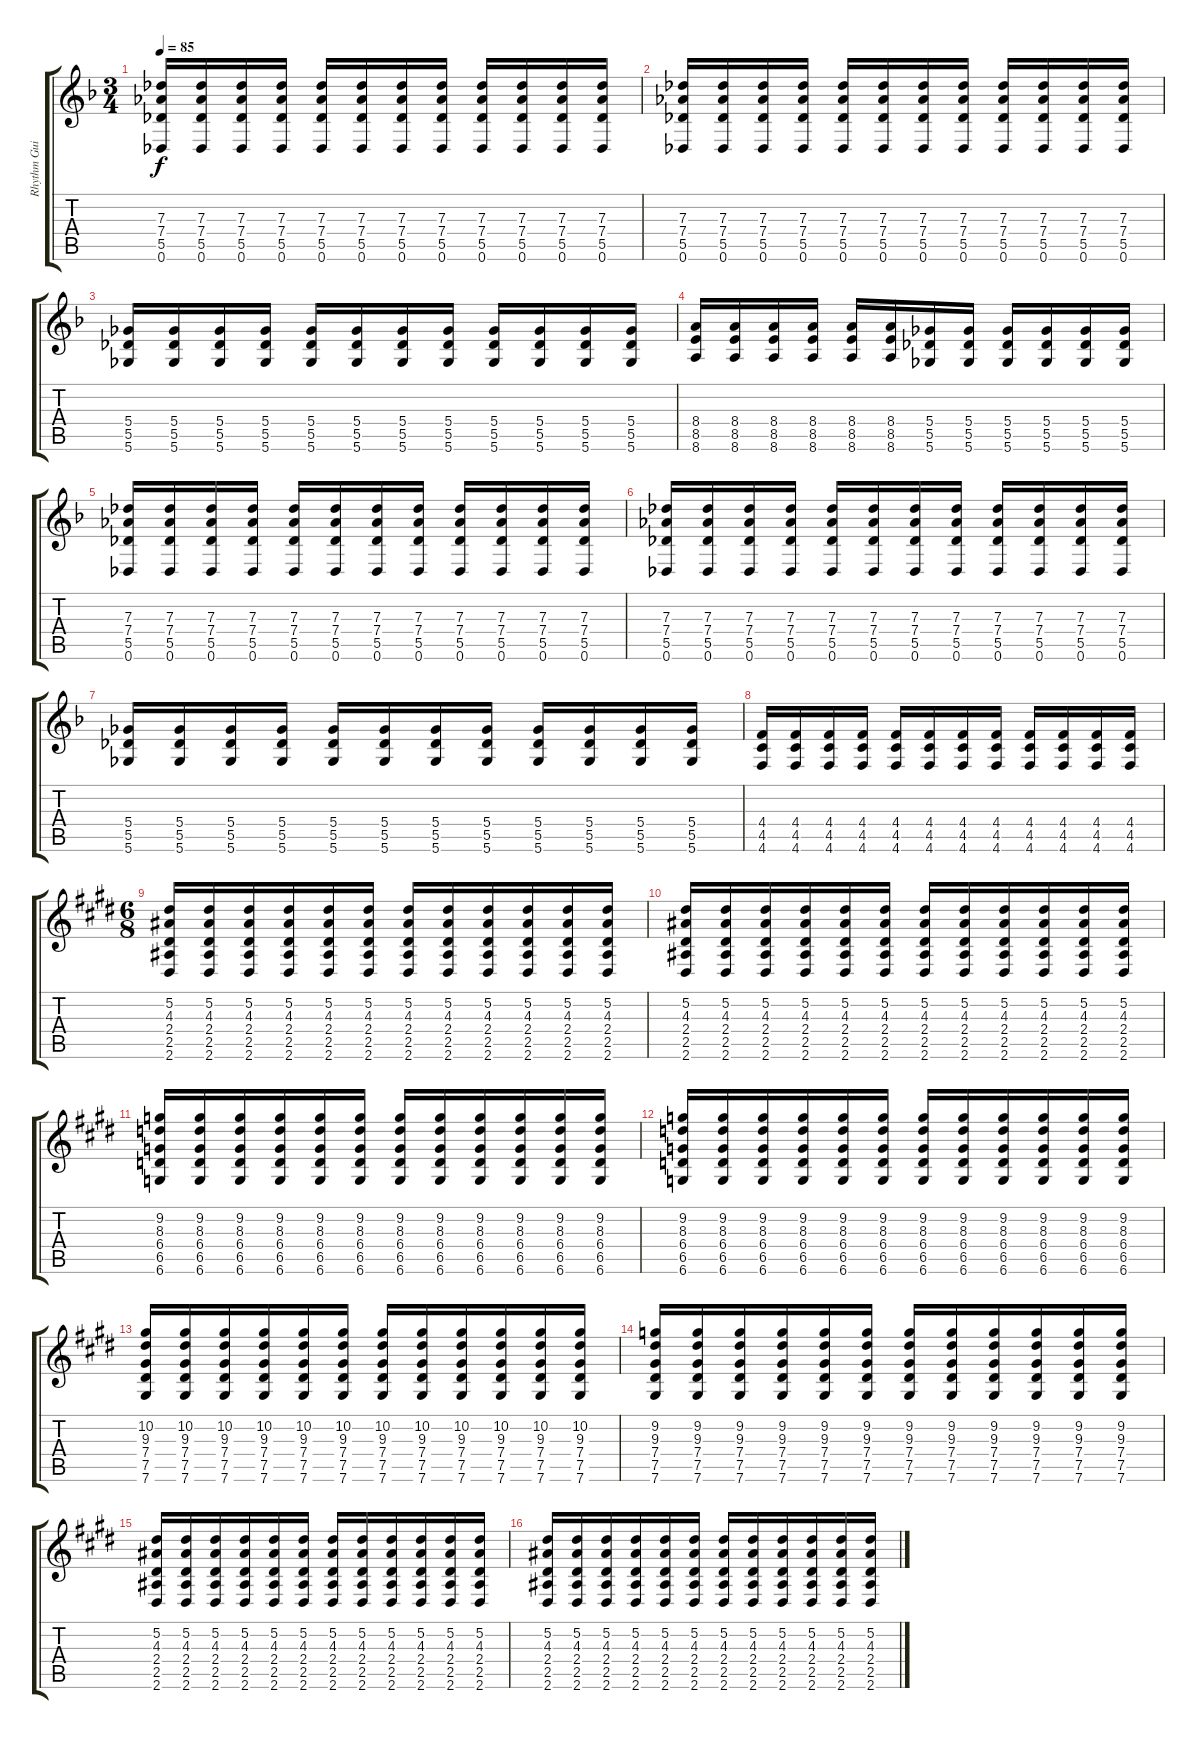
\track ("Rhythm Guitar 1" "Rhythm Gui") {instrument distortionguitar}
\staff {score tabs}
\tuning (Eb4 Bb3 Gb3 Db3 Ab2 Db2) {hide}
\ts (3 4)
\tempo 85
\clef g2
\ks f
(7.3 7.4 5.5 0.6).16{dy f instrument distortionguitar} (7.3 7.4 5.5 0.6).16 (7.3 7.4 5.5 0.6).16 (7.3 7.4 5.5 0.6).16 (7.3 7.4 5.5 0.6).16 (7.3 7.4 5.5 0.6).16 (7.3 7.4 5.5 0.6).16 (7.3 7.4 5.5 0.6).16 (7.3 7.4 5.5 0.6).16 (7.3 7.4 5.5 0.6).16 (7.3 7.4 5.5 0.6).16 (7.3 7.4 5.5 0.6).16 |
(7.3 7.4 5.5 0.6).16 (7.3 7.4 5.5 0.6).16 (7.3 7.4 5.5 0.6).16 (7.3 7.4 5.5 0.6).16 (7.3 7.4 5.5 0.6).16 (7.3 7.4 5.5 0.6).16 (7.3 7.4 5.5 0.6).16 (7.3 7.4 5.5 0.6).16 (7.3 7.4 5.5 0.6).16 (7.3 7.4 5.5 0.6).16 (7.3 7.4 5.5 0.6).16 (7.3 7.4 5.5 0.6).16 |
(5.4 5.5 5.6).16 (5.4 5.5 5.6).16 (5.4 5.5 5.6).16 (5.4 5.5 5.6).16 (5.4 5.5 5.6).16 (5.4 5.5 5.6).16 (5.4 5.5 5.6).16 (5.4 5.5 5.6).16 (5.4 5.5 5.6).16 (5.4 5.5 5.6).16 (5.4 5.5 5.6).16 (5.4 5.5 5.6).16 |
(8.4 8.5 8.6).16 (8.4 8.5 8.6).16 (8.4 8.5 8.6).16 (8.4 8.5 8.6).16 (8.4 8.5 8.6).16 (8.4 8.5 8.6).16 (5.4 5.5 5.6).16 (5.4 5.5 5.6).16 (5.4 5.5 5.6).16 (5.4 5.5 5.6).16 (5.4 5.5 5.6).16 (5.4 5.5 5.6).16 |
(7.3 7.4 5.5 0.6).16 (7.3 7.4 5.5 0.6).16 (7.3 7.4 5.5 0.6).16 (7.3 7.4 5.5 0.6).16 (7.3 7.4 5.5 0.6).16 (7.3 7.4 5.5 0.6).16 (7.3 7.4 5.5 0.6).16 (7.3 7.4 5.5 0.6).16 (7.3 7.4 5.5 0.6).16 (7.3 7.4 5.5 0.6).16 (7.3 7.4 5.5 0.6).16 (7.3 7.4 5.5 0.6).16 |
(7.3 7.4 5.5 0.6).16 (7.3 7.4 5.5 0.6).16 (7.3 7.4 5.5 0.6).16 (7.3 7.4 5.5 0.6).16 (7.3 7.4 5.5 0.6).16 (7.3 7.4 5.5 0.6).16 (7.3 7.4 5.5 0.6).16 (7.3 7.4 5.5 0.6).16 (7.3 7.4 5.5 0.6).16 (7.3 7.4 5.5 0.6).16 (7.3 7.4 5.5 0.6).16 (7.3 7.4 5.5 0.6).16 |
(5.4 5.5 5.6).16 (5.4 5.5 5.6).16 (5.4 5.5 5.6).16 (5.4 5.5 5.6).16 (5.4 5.5 5.6).16 (5.4 5.5 5.6).16 (5.4 5.5 5.6).16 (5.4 5.5 5.6).16 (5.4 5.5 5.6).16 (5.4 5.5 5.6).16 (5.4 5.5 5.6).16 (5.4 5.5 5.6).16 |
(4.4 4.5 4.6).16 (4.4 4.5 4.6).16 (4.4 4.5 4.6).16 (4.4 4.5 4.6).16 (4.4 4.5 4.6).16 (4.4 4.5 4.6).16 (4.4 4.5 4.6).16 (4.4 4.5 4.6).16 (4.4 4.5 4.6).16 (4.4 4.5 4.6).16 (4.4 4.5 4.6).16 (4.4 4.5 4.6).16 |
\ts (6 8)
\ks e
(5.2 4.3 2.4 2.5 2.6).16 (5.2 4.3 2.4 2.5 2.6).16 (5.2 4.3 2.4 2.5 2.6).16 (5.2 4.3 2.4 2.5 2.6).16 (5.2 4.3 2.4 2.5 2.6).16 (5.2 4.3 2.4 2.5 2.6).16 (5.2 4.3 2.4 2.5 2.6).16 (5.2 4.3 2.4 2.5 2.6).16 (5.2 4.3 2.4 2.5 2.6).16 (5.2 4.3 2.4 2.5 2.6).16 (5.2 4.3 2.4 2.5 2.6).16 (5.2 4.3 2.4 2.5 2.6).16 |
\ks c#minor
(5.2 4.3 2.4 2.5 2.6).16 (5.2 4.3 2.4 2.5 2.6).16 (5.2 4.3 2.4 2.5 2.6).16 (5.2 4.3 2.4 2.5 2.6).16 (5.2 4.3 2.4 2.5 2.6).16 (5.2 4.3 2.4 2.5 2.6).16 (5.2 4.3 2.4 2.5 2.6).16 (5.2 4.3 2.4 2.5 2.6).16 (5.2 4.3 2.4 2.5 2.6).16 (5.2 4.3 2.4 2.5 2.6).16 (5.2 4.3 2.4 2.5 2.6).16 (5.2 4.3 2.4 2.5 2.6).16 |
(9.2 8.3 6.4 6.5 6.6).16 (9.2 8.3 6.4 6.5 6.6).16 (9.2 8.3 6.4 6.5 6.6).16 (9.2 8.3 6.4 6.5 6.6).16 (9.2 8.3 6.4 6.5 6.6).16 (9.2 8.3 6.4 6.5 6.6).16 (9.2 8.3 6.4 6.5 6.6).16 (9.2 8.3 6.4 6.5 6.6).16 (9.2 8.3 6.4 6.5 6.6).16 (9.2 8.3 6.4 6.5 6.6).16 (9.2 8.3 6.4 6.5 6.6).16 (9.2 8.3 6.4 6.5 6.6).16 |
\ks e
(9.2 8.3 6.4 6.5 6.6).16 (9.2 8.3 6.4 6.5 6.6).16 (9.2 8.3 6.4 6.5 6.6).16 (9.2 8.3 6.4 6.5 6.6).16 (9.2 8.3 6.4 6.5 6.6).16 (9.2 8.3 6.4 6.5 6.6).16 (9.2 8.3 6.4 6.5 6.6).16 (9.2 8.3 6.4 6.5 6.6).16 (9.2 8.3 6.4 6.5 6.6).16 (9.2 8.3 6.4 6.5 6.6).16 (9.2 8.3 6.4 6.5 6.6).16 (9.2 8.3 6.4 6.5 6.6).16 |
(10.2 9.3 7.4 7.5 7.6).16 (10.2 9.3 7.4 7.5 7.6).16 (10.2 9.3 7.4 7.5 7.6).16 (10.2 9.3 7.4 7.5 7.6).16 (10.2 9.3 7.4 7.5 7.6).16 (10.2 9.3 7.4 7.5 7.6).16 (10.2 9.3 7.4 7.5 7.6).16 (10.2 9.3 7.4 7.5 7.6).16 (10.2 9.3 7.4 7.5 7.6).16 (10.2 9.3 7.4 7.5 7.6).16 (10.2 9.3 7.4 7.5 7.6).16 (10.2 9.3 7.4 7.5 7.6).16 |
\ks c#minor
(9.2 9.3 7.4 7.5 7.6).16 (9.2 9.3 7.4 7.5 7.6).16 (9.2 9.3 7.4 7.5 7.6).16 (9.2 9.3 7.4 7.5 7.6).16 (9.2 9.3 7.4 7.5 7.6).16 (9.2 9.3 7.4 7.5 7.6).16 (9.2 9.3 7.4 7.5 7.6).16 (9.2 9.3 7.4 7.5 7.6).16 (9.2 9.3 7.4 7.5 7.6).16 (9.2 9.3 7.4 7.5 7.6).16 (9.2 9.3 7.4 7.5 7.6).16 (9.2 9.3 7.4 7.5 7.6).16 |
(5.2 4.3 2.4 2.5 2.6).16 (5.2 4.3 2.4 2.5 2.6).16 (5.2 4.3 2.4 2.5 2.6).16 (5.2 4.3 2.4 2.5 2.6).16 (5.2 4.3 2.4 2.5 2.6).16 (5.2 4.3 2.4 2.5 2.6).16 (5.2 4.3 2.4 2.5 2.6).16 (5.2 4.3 2.4 2.5 2.6).16 (5.2 4.3 2.4 2.5 2.6).16 (5.2 4.3 2.4 2.5 2.6).16 (5.2 4.3 2.4 2.5 2.6).16 (5.2 4.3 2.4 2.5 2.6).16 |
\ks e
(5.2 4.3 2.4 2.5 2.6).16 (5.2 4.3 2.4 2.5 2.6).16 (5.2 4.3 2.4 2.5 2.6).16 (5.2 4.3 2.4 2.5 2.6).16 (5.2 4.3 2.4 2.5 2.6).16 (5.2 4.3 2.4 2.5 2.6).16 (5.2 4.3 2.4 2.5 2.6).16 (5.2 4.3 2.4 2.5 2.6).16 (5.2 4.3 2.4 2.5 2.6).16 (5.2 4.3 2.4 2.5 2.6).16 (5.2 4.3 2.4 2.5 2.6).16 (5.2 4.3 2.4 2.5 2.6).16
